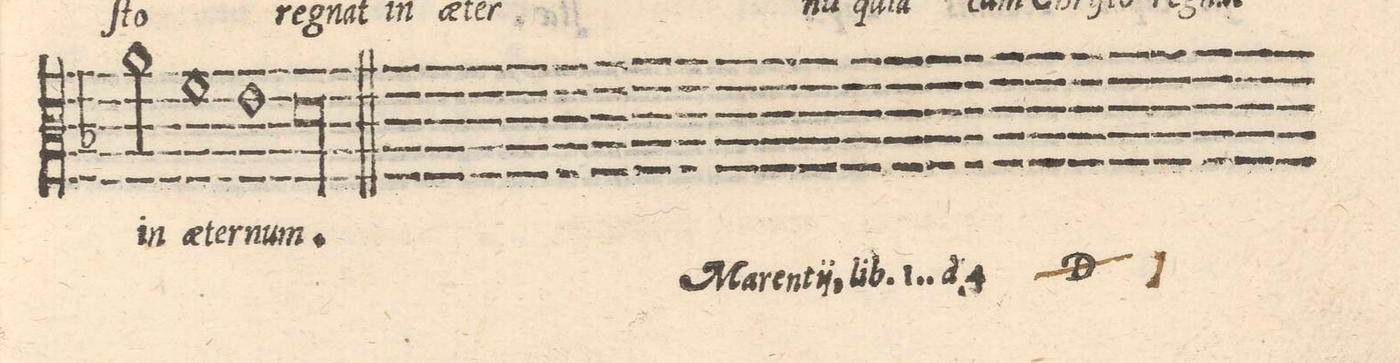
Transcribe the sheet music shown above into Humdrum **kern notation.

**kern	**text
*I"TENORE	*
*clefC3	*
*k[b-]	*
*met(C|)	*
*M2/2	*
*custos:a	*
2a\	in
=89-	=89-
1f	ae-
=90-	=90-
1e	-ter-
=91-	=91-
1dl	-num.
==	==
*-	*-
